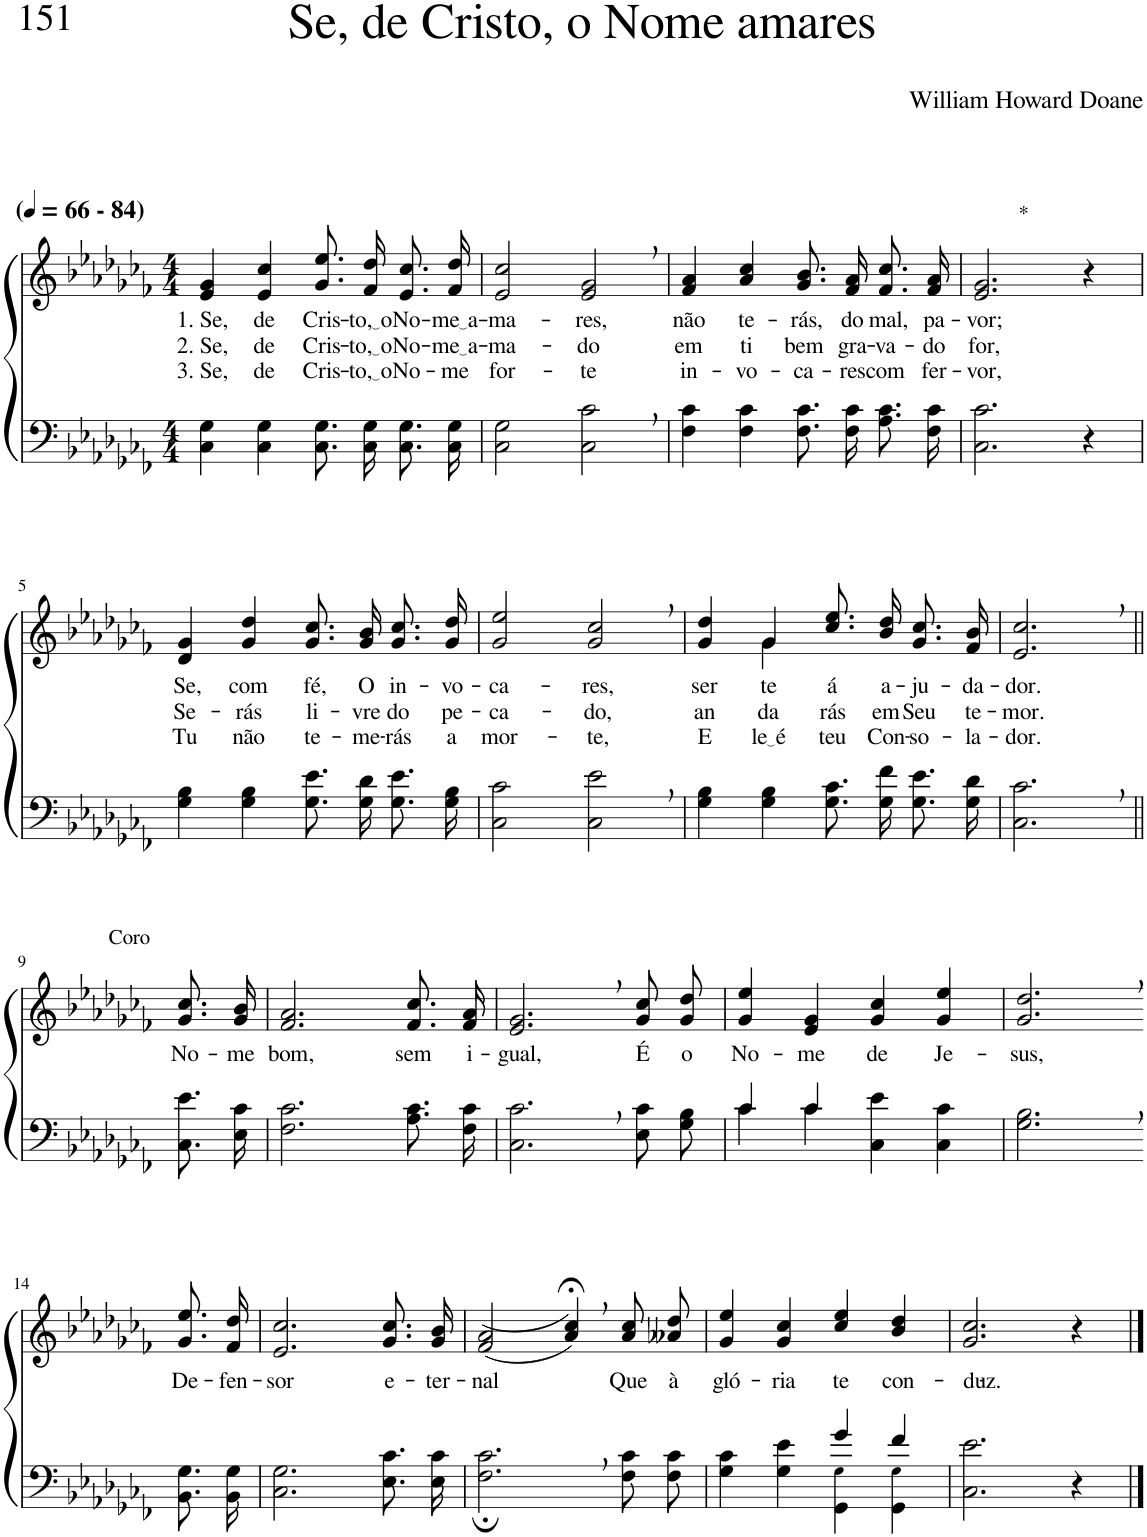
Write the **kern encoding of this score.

**kern	**kern	**text	**text	**text
*part2	*part1	*part1	*part1	*part1
*staff2	*staff1	*staff1	*staff1	*staff1
*I"Parte III e IV	*I"Parte I e II	*	*	*
*clefF4	*clefG2	*	*	*
*Trd2c3	*Trd2c3	*	*	*
*k[b-e-a-d-g-c-f-]	*k[b-e-a-d-g-c-f-]	*	*	*
*M4/4	*M4/4	*	*	*
*MM66	*MM66	*	*	*
=1	=1	=1	=1	=1
!	!LO:TX:a:B:t=(	!	!	!
!	!LO:TX:a:B:t=- 84)	!	!	!
!	!	!LO:LY:b	!LO:LY:b	!LO:LY:b
4C-\ 4G-\	4e-/ 4g-/	1. Se,	2. Se,	3. Se,
!	!	!LO:LY:b	!LO:LY:b	!LO:LY:b
4C-\ 4G-\	4e-/ 4cc-/	de	de	de
!	!	!LO:LY:b	!LO:LY:b	!LO:LY:b
8.C-\ 8.G-\L	8.g-\ 8.ee-\L	Cris-	Cris-	Cris-
!	!	!LO:LY:b	!LO:LY:b	!LO:LY:b
16C-\ 16G-\Jk	16f-\ 16dd-\Jk	to, o	to, o	to, o
!	!	!LO:LY:b	!LO:LY:b	!LO:LY:b
8.C-\ 8.G-\L	8.e-/ 8.cc-/L	No-	No-	No-
!	!	!LO:LY:b	!LO:LY:b	!LO:LY:b
16C-\ 16G-\Jk	16f-/ 16dd-/Jk	me a	me a	-me
=2	=2	=2	=2	=2
!	!	!LO:LY:b	!LO:LY:b	!LO:LY:b
2C-\ 2G-\	2e-/ 2cc-/	-ma-	-ma-	for-
!	!	!LO:LY:b	!LO:LY:b	!LO:LY:b
2C-\, 2c-\,	2e-/, 2g-/,	-res,	-do	-te
=3	=3	=3	=3	=3
!	!	!LO:LY:b	!LO:LY:b	!LO:LY:b
4F-\ 4c-\	4f-/ 4a-/	não	em	in-
!	!	!LO:LY:b	!LO:LY:b	!LO:LY:b
4F-\ 4c-\	4a-/ 4cc-/	te-	ti	-vo-
!	!	!LO:LY:b	!LO:LY:b	!LO:LY:b
8.F-\ 8.c-\L	8.g-/ 8.b-/L	-rás,	bem	-ca-
!	!	!LO:LY:b	!LO:LY:b	!LO:LY:b
16F-\ 16c-\Jk	16f-/ 16a-/Jk	do	gra-	-res
!	!	!LO:LY:b	!LO:LY:b	!LO:LY:b
8.A-\ 8.c-\L	8.f-/ 8.cc-/L	mal,	-va-	com
!	!	!LO:LY:b	!LO:LY:b	!LO:LY:b
16F-\ 16c-\Jk	16f-/ 16a-/Jk	pa-	-do	fer-
=4	=4	=4	=4	=4
!	!LO:TX:a:t=*	!	!	!
!	!	!LO:LY:b	!LO:LY:b	!LO:LY:b
2.C-\ 2.c-\	2.e-/ 2.g-/	-vor;	for,	-vor,
4r	4r	.	.	.
!!LO:LB:g=z
=5	=5	=5	=5	=5
!	!	!LO:LY:b	!LO:LY:b	!LO:LY:b
4G-\ 4B-\	4d-/ 4g-/	Se,	Se-	Tu
!	!	!LO:LY:b	!LO:LY:b	!LO:LY:b
4G-\ 4B-\	4g-/ 4dd-/	com	-rás	não
!	!	!LO:LY:b	!LO:LY:b	!LO:LY:b
8.G-\ 8.e-\L	8.g-/ 8.cc-/L	fé,	li-	te-
!	!	!LO:LY:b	!LO:LY:b	!LO:LY:b
16G-\ 16d-\Jk	16g-/ 16b-/Jk	O	-vre	-me-
!	!	!LO:LY:b	!LO:LY:b	!LO:LY:b
8.G-\ 8.e-\L	8.g-\ 8.cc-\L	in-	do	-rás
!	!	!LO:LY:b	!LO:LY:b	!LO:LY:b
16G-\ 16B-\Jk	16g-\ 16dd-\Jk	-vo-	pe-	a
=6	=6	=6	=6	=6
!	!	!LO:LY:b	!LO:LY:b	!LO:LY:b
2C-\ 2c-\	2g-/ 2ee-/	-ca-	-ca-	mor-
!	!	!LO:LY:b	!LO:LY:b	!LO:LY:b
2C-\, 2e-\,	2g-/, 2cc-/,	-res,	-do,	-te,
=7	=7	=7	=7	=7
!	!	!LO:LY:b	!LO:LY:b	!LO:LY:b
*	*^	*	*	*
4G-\ 4B-\	4g-/ 4dd-/	4ryy	ser-	an-	E-
!	!	!	!LO:LY:b	!LO:LY:b	!LO:LY:b
4G-\ 4B-\	4g-/	4g-\	-te-	-da-	le é
!	!	!	!LO:LY:b	!LO:LY:b	!LO:LY:b
8.G-\ 8.c-\L	8.cc-\ 8.ee-\L	2ryy	-á	-rás	teu
!	!	!	!LO:LY:b	!LO:LY:b	!LO:LY:b
16G-\ 16f-\Jk	16b-\ 16dd-\Jk	.	a-	em	Con-
!	!	!	!LO:LY:b	!LO:LY:b	!LO:LY:b
8.G-\ 8.e-\L	8.g-/ 8.cc-/L	.	-ju-	Seu	-so-
!	!	!	!LO:LY:b	!LO:LY:b	!LO:LY:b
16G-\ 16d-\Jk	16f-/ 16b-/Jk	.	-da-	te-	-la-
*	*v	*v	*	*	*
=8	=8	=8	=8	=8
!	!	!LO:LY:b	!LO:LY:b	!LO:LY:b
2.C-\, 2.c-\,	2.e-/, 2.cc-/,	-dor.	-mor.	-dor.
!!LO:LB:g=z
=9||	=9||	=9||	=9||	=9||
!	!LO:TX:a:t=Coro	!	!	!
!	!	!LO:LY:b	!	!
8.C-\ 8.e-\L	8.g-/ 8.cc-/L	No-	.	.
!	!	!LO:LY:b	!	!
16E-\ 16c-\Jk	16g-/ 16b-/Jk	-me	.	.
=10	=10	=10	=10	=10
!	!	!LO:LY:b	!	!
2.F-\ 2.c-\	2.f-/ 2.a-/	bom,	.	.
!	!	!LO:LY:b	!	!
8.A-\ 8.c-\L	8.f-/ 8.cc-/L	sem	.	.
!	!	!LO:LY:b	!	!
16F-\ 16c-\Jk	16f-/ 16a-/Jk	i-	.	.
=11	=11	=11	=11	=11
!	!	!LO:LY:b	!	!
2.C-\, 2.c-\,	2.e-/, 2.g-/,	-gual,	.	.
!	!	!LO:LY:b	!	!
8E-\ 8c-\L	8g-\ 8cc-\L	É	.	.
!	!	!LO:LY:b	!	!
8G-\ 8B-\J	8g-\ 8dd-\J	o	.	.
=12	=12	=12	=12	=12
*^	*	*	*	*
!	!	!	!LO:LY:b	!	!
4c-/	4c-\	4g-/ 4ee-/	No-	.	.
!	!	!	!LO:LY:b	!	!
4c-/	4c-\	4e-/ 4g-/	-me	.	.
!	!	!	!LO:LY:b	!	!
2ryy	4C-\ 4e-\	4g-/ 4cc-/	de	.	.
!	!	!	!LO:LY:b	!	!
.	4C-\ 4c-\	4g-/ 4ee-/	Je-	.	.
=13	=13	=13	=13	=13	=13
!	!	!	!LO:LY:b	!	!
*v	*v	*	*	*	*
2.G-\, 2.B-\,	2.g-/, 2.dd-/,	-sus,	.	.
!!LO:LB:g=z
=14-	=14-	=14-	=14-	=14-
!	!	!LO:LY:b	!	!
8.BB-\ 8.G-\L	8.g-\ 8.ee-\L	De-	.	.
!	!	!LO:LY:b	!	!
16BB-\ 16G-\Jk	16f-\ 16dd-\Jk	-fen-	.	.
=15	=15	=15	=15	=15
!	!	!LO:LY:b	!	!
2.C-\ 2.G-\	2.e-/ 2.cc-/	-sor	.	.
!	!	!LO:LY:b	!	!
8.E-\ 8.c-\L	8.g-/ 8.cc-/L	e-	.	.
!	!	!LO:LY:b	!	!
16E-\ 16c-\Jk	16g-/ 16b-/Jk	-ter-	.	.
=16	=16	=16	=16	=16
!	!	!LO:LY:b	!	!
2.F-\;, 2.c-\;,	((2f-/ 2a-/	-nal	.	.
.	4a-/;<, 4cc-/;<,))	.	.	.
!	!	!LO:LY:b	!	!
8F-\ 8c-\L	8a-\ 8cc-\L	Que	.	.
!	!	!LO:LY:b	!	!
8F-\ 8c-\J	8a--X\ 8dd-\J	à	.	.
=17	=17	=17	=17	=17
*^	*	*	*	*
!	!	!	!LO:LY:b	!	!
4G-\ 4c-\	2ryy	4g-/ 4ee-/	gló-	.	.
!	!	!	!LO:LY:b	!	!
4G-\ 4e-\	.	4g-/ 4cc-/	-ria	.	.
!	!	!	!LO:LY:b	!	!
4g-/	4GG-\ 4G-!\	4cc-/ 4ee-/	te	.	.
!	!	!	!LO:LY:b	!	!
4f-/	4GG-\ 4G-!\	4b-/ 4dd-/	con-	.	.
=18	=18	=18	=18	=18	=18
!	!	!	!LO:LY:b	!	!
*v	*v	*	*	*	*
2.C-\ 2.e-\	2.g-/ 2.cc-/	-duz.-	.	.
4r	4r	.	.	.
==	==	==	==	==
*-	*-	*-	*-	*-
